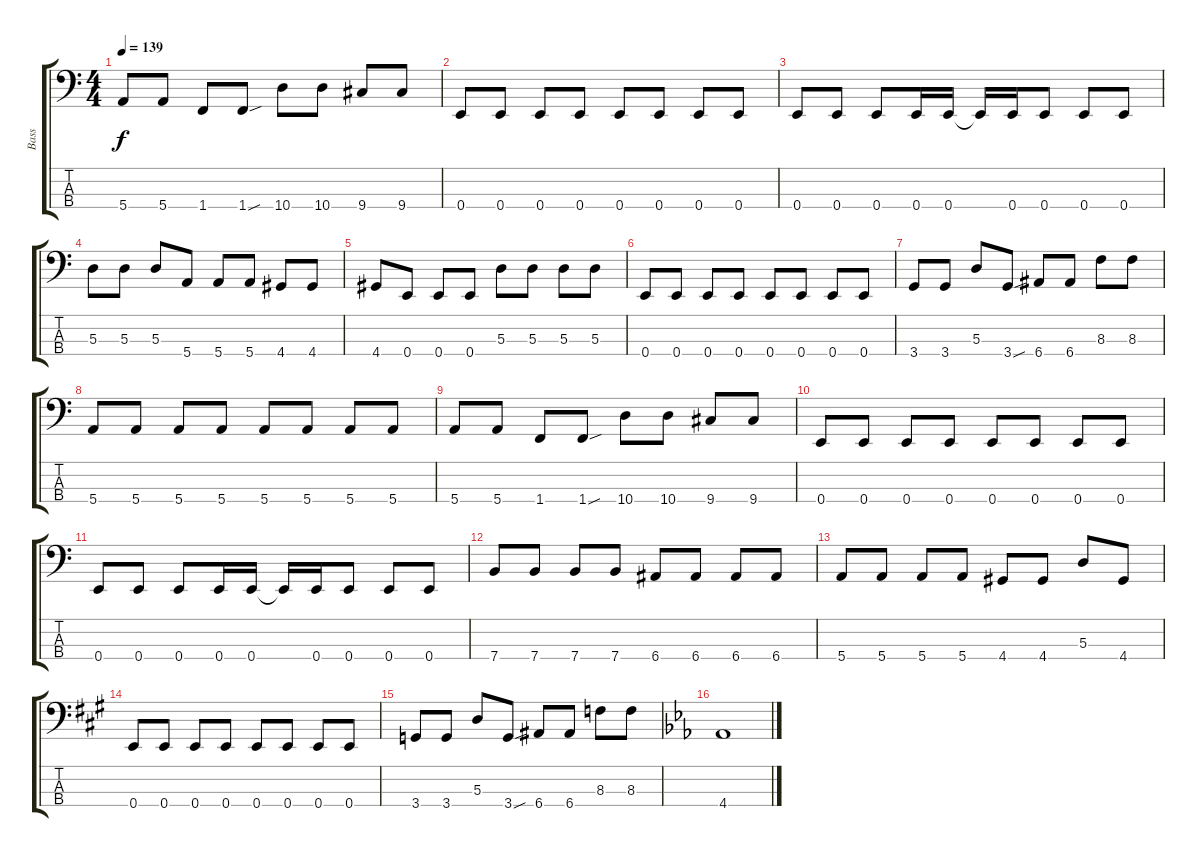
\track ("Bass" "Bass") {instrument electricbasspick}
\staff {score tabs}
\tuning (G2 D2 A1 E1) {hide}
\ts (4 4)
\tempo 139
\clef f4
\ks c
5.4.8{dy f} 5.4.8 1.4.8 1.4{sou}.8 10.4.8 10.4.8 9.4.8 9.4.8 |
0.4.8 0.4.8 0.4.8 0.4.8 0.4.8 0.4.8 0.4.8 0.4.8 |
0.4.8 0.4.8 0.4.8 0.4.16 0.4.16 0.4{t}.16 0.4.16 0.4.8 0.4.8 0.4.8 |
5.3.8 5.3.8 5.3.8 5.4.8 5.4.8 5.4.8 4.4.8 4.4.8 |
4.4.8 0.4.8 0.4.8 0.4.8 5.3.8 5.3.8 5.3.8 5.3.8 |
0.4.8 0.4.8 0.4.8 0.4.8 0.4.8 0.4.8 0.4.8 0.4.8 |
3.4.8 3.4.8 5.3.8 3.4{sou}.8 6.4.8 6.4.8 8.3.8 8.3.8 |
5.4.8 5.4.8 5.4.8 5.4.8 5.4.8 5.4.8 5.4.8 5.4.8 |
5.4.8 5.4.8 1.4.8 1.4{sou}.8 10.4.8 10.4.8 9.4.8 9.4.8 |
0.4.8 0.4.8 0.4.8 0.4.8 0.4.8 0.4.8 0.4.8 0.4.8 |
0.4.8 0.4.8 0.4.8 0.4.16 0.4.16 0.4{t}.16 0.4.16 0.4.8 0.4.8 0.4.8 |
7.4.8 7.4.8 7.4.8 7.4.8 6.4.8 6.4.8 6.4.8 6.4.8 |
5.4.8 5.4.8 5.4.8 5.4.8 4.4.8 4.4.8 5.3.8 4.4.8 |
\ks a
0.4.8 0.4.8 0.4.8 0.4.8 0.4.8 0.4.8 0.4.8 0.4.8 |
3.4.8 3.4.8 5.3.8 3.4{sou}.8 6.4.8 6.4.8 8.3.8 8.3.8 |
\ks eb
4.4.1
